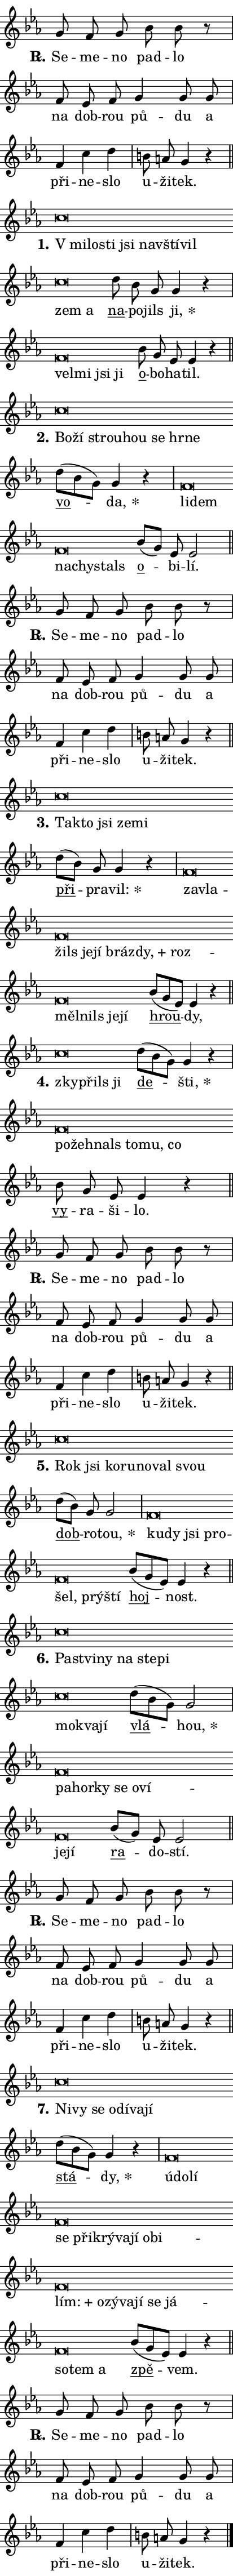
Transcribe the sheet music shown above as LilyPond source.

\version "2.22.1"
\header { tagline = "" }
\paper {
  indent = 0\cm
  top-margin = 0\cm
  right-margin = 0\cm
  bottom-margin = 0\cm
  left-margin = 0\cm
  paper-width = 7\cm
  page-breaking = #ly:one-page-breaking
  system-system-spacing.basic-distance = #11
  score-system-spacing.basic-distance = #11
  ragged-last = ##f
}


%% Author: Thomas Morley
%% https://lists.gnu.org/archive/html/lilypond-user/2020-05/msg00002.html
#(define (line-position grob)
"Returns position of @var[grob} in current system:
   @code{'start}, if at first time-step
   @code{'end}, if at last time-step
   @code{'middle} otherwise
"
  (let* ((col (ly:item-get-column grob))
         (ln (ly:grob-object col 'left-neighbor))
         (rn (ly:grob-object col 'right-neighbor))
         (col-to-check-left (if (ly:grob? ln) ln col))
         (col-to-check-right (if (ly:grob? rn) rn col))
         (break-dir-left
           (and
             (ly:grob-property col-to-check-left 'non-musical #f)
             (ly:item-break-dir col-to-check-left)))
         (break-dir-right
           (and
             (ly:grob-property col-to-check-right 'non-musical #f)
             (ly:item-break-dir col-to-check-right))))
        (cond ((eqv? 1 break-dir-left) 'start)
              ((eqv? -1 break-dir-right) 'end)
              (else 'middle))))

#(define (tranparent-at-line-position vctor)
  (lambda (grob)
  "Relying on @code{line-position} select the relevant enry from @var{vctor}.
Used to determine transparency,"
    (case (line-position grob)
      ((end) (not (vector-ref vctor 0)))
      ((middle) (not (vector-ref vctor 1)))
      ((start) (not (vector-ref vctor 2))))))

noteHeadBreakVisibility =
#(define-music-function (break-visibility)(vector?)
"Makes @code{NoteHead}s transparent relying on @var{break-visibility}"
#{
  \override NoteHead.transparent =
    #(tranparent-at-line-position break-visibility)
#})

#(define delete-ledgers-for-transparent-note-heads
  (lambda (grob)
    "Reads whether a @code{NoteHead} is transparent.
If so this @code{NoteHead} is removed from @code{'note-heads} from
@var{grob}, which is supposed to be @code{LedgerLineSpanner}.
As a result ledgers are not printed for this @code{NoteHead}"
    (let* ((nhds-array (ly:grob-object grob 'note-heads))
           (nhds-list
             (if (ly:grob-array? nhds-array)
                 (ly:grob-array->list nhds-array)
                 '()))
           ;; Relies on the transparent-property being done before
           ;; Staff.LedgerLineSpanner.after-line-breaking is executed.
           ;; This is fragile ...
           (to-keep
             (remove
               (lambda (nhd)
                 (ly:grob-property nhd 'transparent #f))
               nhds-list)))
      ;; TODO find a better method to iterate over grob-arrays, similiar
      ;; to filter/remove etc for lists
      ;; For now rebuilt from scratch
      (set! (ly:grob-object grob 'note-heads)  '())
      (for-each
        (lambda (nhd)
          (ly:pointer-group-interface::add-grob grob 'note-heads nhd))
        to-keep))))

hideNotes = {
  \noteHeadBreakVisibility #begin-of-line-visible
}
unHideNotes = {
  \noteHeadBreakVisibility #all-visible
}

% work-around for resetting accidentals
% https://lilypond.org/doc/v2.23/Documentation/notation/displaying-rhythms#unmetered-music
cadenzaMeasure = {
  \cadenzaOff
  \partial 1024 s1024
  \cadenzaOn
}

#(define-markup-command (accent layout props text) (markup?)
  "Underline accented syllable"
  (interpret-markup layout props
    #{\markup \override #'(offset . 4.3) \underline { #text }#}))

responsum = \markup \concat {
  "R" \hspace #-1.05 \path #0.1 #'((moveto 0 0.07) (lineto 0.9 0.8)) \hspace #0.05 "."
}

\layout {
    \context {
        \Staff
        \remove "Time_signature_engraver"
        \override LedgerLineSpanner.after-line-breaking = #delete-ledgers-for-transparent-note-heads
    }
    \context {
        \Voice {
            \override NoteHead.output-attributes = #'((class . "notehead"))
            \override Hairpin.height = #0.55
        }
    }
    \context {
        \Lyrics {
            \override StanzaNumber.output-attributes = #'((class . "stanzanumber"))
            \override LyricSpace.minimum-distance = #0.9
            \override LyricText.font-name = #"TeX Gyre Schola"
            \override LyricText.font-size = 1
            \override StanzaNumber.font-name = #"TeX Gyre Schola Bold"
            \override StanzaNumber.font-size = 1
        }
    }
}

% magnetic-lyrics.ily
%
%   written by
%     Jean Abou Samra <jean@abou-samra.fr>
%     Werner Lemberg <wl@gnu.org>
%
%   adapted by
%     Jiri Hon <jiri.hon@gmail.com>
%
% Version 2022-Apr-15

% https://www.mail-archive.com/lilypond-user@gnu.org/msg149350.html

#(define (Left_hyphen_pointer_engraver context)
   "Collect syllable-hyphen-syllable occurrences in lyrics and store
them in properties.  This engraver only looks to the left.  For
example, if the lyrics input is @code{foo -- bar}, it does the
following.

@itemize @bullet
@item
Set the @code{text} property of the @code{LyricHyphen} grob between
@q{foo} and @q{bar} to @code{foo}.

@item
Set the @code{left-hyphen} property of the @code{LyricText} grob with
text @q{foo} to the @code{LyricHyphen} grob between @q{foo} and
@q{bar}.
@end itemize

Use this auxiliary engraver in combination with the
@code{lyric-@/text::@/apply-@/magnetic-@/offset!} hook."
   (let ((hyphen #f)
         (text #f))
     (make-engraver
      (acknowledgers
       ((lyric-syllable-interface engraver grob source-engraver)
        (set! text grob)))
      (end-acknowledgers
       ((lyric-hyphen-interface engraver grob source-engraver)
        ;(when (not (grob::has-interface grob 'lyric-space-interface))
          (set! hyphen grob)));)
      ((stop-translation-timestep engraver)
       (when (and text hyphen)
         (ly:grob-set-object! text 'left-hyphen hyphen))
       (set! text #f)
       (set! hyphen #f)))))

#(define (lyric-text::apply-magnetic-offset! grob)
   "If the space between two syllables is less than the value in
property @code{LyricText@/.details@/.squash-threshold}, move the right
syllable to the left so that it gets concatenated with the left
syllable.

Use this function as a hook for
@code{LyricText@/.after-@/line-@/breaking} if the
@code{Left_@/hyphen_@/pointer_@/engraver} is active."
   (let ((hyphen (ly:grob-object grob 'left-hyphen #f)))
     (when hyphen
       (let ((left-text (ly:spanner-bound hyphen LEFT)))
         (when (grob::has-interface left-text 'lyric-syllable-interface)
           (let* ((common (ly:grob-common-refpoint grob left-text X))
                  (this-x-ext (ly:grob-extent grob common X))
                  (left-x-ext
                   (begin
                     ;; Trigger magnetism for left-text.
                     (ly:grob-property left-text 'after-line-breaking)
                     (ly:grob-extent left-text common X)))
                  ;; `delta` is the gap width between two syllables.
                  (delta (- (interval-start this-x-ext)
                            (interval-end left-x-ext)))
                  (details (ly:grob-property grob 'details))
                  (threshold (assoc-get 'squash-threshold details 0.2)))
             (when (< delta threshold)
               (let* (;; We have to manipulate the input text so that
                      ;; ligatures crossing syllable boundaries are not
                      ;; disabled.  For languages based on the Latin
                      ;; script this is essentially a beautification.
                      ;; However, for non-Western scripts it can be a
                      ;; necessity.
                      (lt (ly:grob-property left-text 'text))
                      (rt (ly:grob-property grob 'text))
                      (is-space (grob::has-interface hyphen 'lyric-space-interface))
                      (space (if is-space " " ""))
                      (space-markup (grob-interpret-markup grob " "))
                      (space-size (interval-length (ly:stencil-extent space-markup X)))
                      (extra-delta (if is-space space-size 0))
                      ;; Append new syllable.
                      (ltrt-space (if (and (string? lt) (string? rt))
                                (string-append lt space rt)
                                (make-concat-markup (list lt space rt))))
                      ;; Right-align `ltrt` to the right side.
                      (ltrt-space-markup (grob-interpret-markup
                               grob
                               (make-translate-markup
                                (cons (interval-length this-x-ext) 0)
                                (make-right-align-markup ltrt-space)))))
                 (begin
                   ;; Don't print `left-text`.
                   (ly:grob-set-property! left-text 'stencil #f)
                   ;; Set text and stencil (which holds all collected
                   ;; syllables so far) and shift it to the left.
                   (ly:grob-set-property! grob 'text ltrt-space)
                   (ly:grob-set-property! grob 'stencil ltrt-space-markup)
                   (ly:grob-translate-axis! grob (- (- delta extra-delta)) X))))))))))


#(define (lyric-hyphen::displace-bounds-first grob)
   ;; Make very sure this callback isn't triggered too early.
   (let ((left (ly:spanner-bound grob LEFT))
         (right (ly:spanner-bound grob RIGHT)))
     (ly:grob-property left 'after-line-breaking)
     (ly:grob-property right 'after-line-breaking)
     (ly:lyric-hyphen::print grob)))

squashThreshold = #0.4

\layout {
  \context {
    \Lyrics
    \consists #Left_hyphen_pointer_engraver
    \override LyricText.after-line-breaking =
      #lyric-text::apply-magnetic-offset!
    \override LyricHyphen.stencil = #lyric-hyphen::displace-bounds-first
    \override LyricText.details.squash-threshold = \squashThreshold
    \override LyricHyphen.minimum-distance = 0
    \override LyricHyphen.minimum-length = \squashThreshold
  }
}

squash = \override LyricText.details.squash-threshold = 9999
unSquash = \override LyricText.details.squash-threshold = \squashThreshold

left = \override LyricText.self-alignment-X = #LEFT
unLeft = \revert LyricText.self-alignment-X

starOffset = #(lambda (grob) 
                (let ((x_offset (ly:self-alignment-interface::aligned-on-x-parent grob)))
                  (if (= x_offset 0) 0 (+ x_offset 1.2))))

star = #(define-music-function (syllable)(string?)
"Append star separator at the end of a syllable"
#{
  \once \override LyricText.X-offset = #starOffset
  \lyricmode { \markup {
    #syllable
    \override #'((font-name . "TeX Gyre Schola Bold")) \hspace #0.2 \lower #0.65 \larger "*"
  } }
#})

starAccent = #(define-music-function (syllable)(string?)
"Append star separator at the end of a syllable and make accent"
#{
  \once \override LyricText.X-offset = #starOffset
  \lyricmode { \markup {
    \accent #syllable
    \override #'((font-name . "TeX Gyre Schola Bold")) \hspace #0.2 \lower #0.65 \larger "*"
  } }
#})

breath = #(define-music-function (syllable)(string?)
"Append breathing indicator at the end of a syllable"
#{
  \lyricmode { \markup { #syllable "+" } }
#})

optionalBreath = #(define-music-function (syllable)(string?)
"Append optional breathing indicator at the end of a syllable"
#{
  \lyricmode { \markup { #syllable "(+)" } }
#})


\score {
    <<
        \new Voice = "melody" { \cadenzaOn \key es \major \relative { g'8 f g bes bes r \cadenzaMeasure \bar "|" f8 es f g4 g8 g8 \cadenzaMeasure \bar "|" f4 c' d \cadenzaMeasure \bar "|" b8 a g4 r \cadenzaMeasure \bar "||" \break }
\relative { c''\breve*1/16 \hideNotes \breve*1/16 \bar "" \breve*1/16 \bar "" \breve*1/16 \bar "" \breve*1/16 \bar "" \breve*1/16 \bar "" \breve*1/16 \bar "" \breve*1/16 \breve*1/16 \bar "" \unHideNotes \bar "" d8 bes g g4 r \cadenzaMeasure \bar "|" f\breve*1/16 \hideNotes \breve*1/16 \bar "" \breve*1/16 \breve*1/16 \bar "" \unHideNotes \bar "" bes8 g es es4 r \cadenzaMeasure \bar "||" \break }
\relative { c''\breve*1/16 \hideNotes \breve*1/16 \bar "" \breve*1/16 \bar "" \breve*1/16 \bar "" \breve*1/16 \bar "" \breve*1/16 \breve*1/16 \bar "" \unHideNotes \bar "" d8[( bes g)] g4 r \cadenzaMeasure \bar "|" f\breve*1/16 \hideNotes \breve*1/16 \bar "" \breve*1/16 \bar "" \breve*1/16 \breve*1/16 \bar "" \unHideNotes \bar "" bes8[( g)] es es2 \cadenzaMeasure \bar "||" \break }
\relative { g'8 f g bes bes r \cadenzaMeasure \bar "|" f8 es f g4 g8 g8 \cadenzaMeasure \bar "|" f4 c' d \cadenzaMeasure \bar "|" b8 a g4 r \cadenzaMeasure \bar "||" \break }
\relative { c''\breve*1/16 \hideNotes \breve*1/16 \bar "" \breve*1/16 \bar "" \breve*1/16 \breve*1/16 \bar "" \unHideNotes \bar "" d8[( bes)] g g4 r \cadenzaMeasure \bar "|" f\breve*1/16 \hideNotes \breve*1/16 \bar "" \breve*1/16 \bar "" \breve*1/16 \bar "" \breve*1/16 \bar "" \breve*1/16 \bar "" \breve*1/16 \bar "" \breve*1/16 \bar "" \breve*1/16 \bar "" \breve*1/16 \bar "" \breve*1/16 \breve*1/16 \bar "" \unHideNotes \bar "" bes8[( g es)] es4 r \cadenzaMeasure \bar "||" \break }
\relative { c''\breve*1/16 \hideNotes \breve*1/16 \breve*1/16 \bar "" \unHideNotes \bar "" d8[( bes g)] g4 r \cadenzaMeasure \bar "|" f\breve*1/16 \hideNotes \breve*1/16 \bar "" \breve*1/16 \bar "" \breve*1/16 \bar "" \breve*1/16 \breve*1/16 \bar "" \unHideNotes \bar "" bes8 g es es4 r \cadenzaMeasure \bar "||" \break }
\relative { g'8 f g bes bes r \cadenzaMeasure \bar "|" f8 es f g4 g8 g8 \cadenzaMeasure \bar "|" f4 c' d \cadenzaMeasure \bar "|" b8 a g4 r \cadenzaMeasure \bar "||" \break }
\relative { c''\breve*1/16 \hideNotes \breve*1/16 \bar "" \breve*1/16 \bar "" \breve*1/16 \bar "" \breve*1/16 \bar "" \breve*1/16 \breve*1/16 \bar "" \unHideNotes \bar "" d8[( bes)] g g2 \cadenzaMeasure \bar "|" f\breve*1/16 \hideNotes \breve*1/16 \bar "" \breve*1/16 \bar "" \breve*1/16 \bar "" \breve*1/16 \bar "" \breve*1/16 \breve*1/16 \bar "" \unHideNotes \bar "" bes8[( g es)] es4 r \cadenzaMeasure \bar "||" \break }
\relative { c''\breve*1/16 \hideNotes \breve*1/16 \bar "" \breve*1/16 \bar "" \breve*1/16 \bar "" \breve*1/16 \bar "" \breve*1/16 \bar "" \breve*1/16 \bar "" \breve*1/16 \breve*1/16 \bar "" \unHideNotes \bar "" d8[( bes g)] g2 \cadenzaMeasure \bar "|" f\breve*1/16 \hideNotes \breve*1/16 \bar "" \breve*1/16 \bar "" \breve*1/16 \bar "" \breve*1/16 \bar "" \breve*1/16 \bar "" \breve*1/16 \breve*1/16 \bar "" \unHideNotes \bar "" bes8[( g)] es es2 \cadenzaMeasure \bar "||" \break }
\relative { g'8 f g bes bes r \cadenzaMeasure \bar "|" f8 es f g4 g8 g8 \cadenzaMeasure \bar "|" f4 c' d \cadenzaMeasure \bar "|" b8 a g4 r \cadenzaMeasure \bar "||" \break }
\relative { c''\breve*1/16 \hideNotes \breve*1/16 \bar "" \breve*1/16 \bar "" \breve*1/16 \bar "" \breve*1/16 \bar "" \breve*1/16 \breve*1/16 \bar "" \unHideNotes \bar "" d8[( bes g)] g4 r \cadenzaMeasure \bar "|" f\breve*1/16 \hideNotes \breve*1/16 \bar "" \breve*1/16 \bar "" \breve*1/16 \bar "" \breve*1/16 \bar "" \breve*1/16 \bar "" \breve*1/16 \bar "" \breve*1/16 \bar "" \breve*1/16 \bar "" \breve*1/16 \bar "" \breve*1/16 \bar "" \breve*1/16 \bar "" \breve*1/16 \bar "" \breve*1/16 \bar "" \breve*1/16 \bar "" \breve*1/16 \bar "" \breve*1/16 \bar "" \breve*1/16 \bar "" \breve*1/16 \breve*1/16 \bar "" \unHideNotes \bar "" bes8[( g es)] es4 r \cadenzaMeasure \bar "||" \break }
\relative { g'8 f g bes bes r \cadenzaMeasure \bar "|" f8 es f g4 g8 g8 \cadenzaMeasure \bar "|" f4 c' d \cadenzaMeasure \bar "|" b8 a g4 r \cadenzaMeasure \bar "||" \break } \bar "|." }
        \new Lyrics \lyricsto "melody" { \lyricmode { \set stanza = \responsum
Se -- me -- no pad -- lo na dob -- rou pů -- du a při -- ne -- slo u -- ži -- tek.
\set stanza = "1."
\left "V mi" -- \squash lo -- sti jsi na -- vští -- vil zem a \unLeft \unSquash \markup \accent na -- po -- jils \star ji, \left vel -- \squash mi jsi ji \unLeft \unSquash \markup \accent o -- bo -- ha -- til.
\set stanza = "2."
\left Bo -- \squash ží strou -- hou se hr -- ne \unLeft \unSquash \markup \accent vo -- \star da, \left li -- \squash dem na -- chy -- stals \unLeft \unSquash \markup \accent o -- bi -- lí.
\set stanza = \responsum
Se -- me -- no pad -- lo na dob -- rou pů -- du a při -- ne -- slo u -- ži -- tek.
\set stanza = "3."
\left Tak -- \squash to jsi ze -- mi \unLeft \unSquash \markup \accent při -- pra -- \star vil: \left za -- \squash vla -- žils je -- jí bráz -- \breath "dy," roz -- měl -- nils je -- jí \unLeft \unSquash \markup \accent hrou -- dy,
\set stanza = "4."
\left zky -- \squash přils ji \unLeft \unSquash \markup \accent de -- \star šti, \left po -- \squash žeh -- nals to -- mu, co \unLeft \unSquash \markup \accent vy -- ra -- ši -- lo.
\set stanza = \responsum
Se -- me -- no pad -- lo na dob -- rou pů -- du a při -- ne -- slo u -- ži -- tek.
\set stanza = "5."
\left Rok \squash jsi ko -- ru -- no -- val svou \unLeft \unSquash \markup \accent dob -- ro -- \star tou, \left ku -- \squash dy jsi pro -- šel, prý -- ští \unLeft \unSquash \markup \accent hoj -- nost.
\set stanza = "6."
\left Pa -- \squash stvi -- ny na ste -- pi mo -- kva -- jí \unLeft \unSquash \markup \accent vlá -- \star hou, \left pa -- \squash hor -- ky se o -- ví -- je -- jí \unLeft \unSquash \markup \accent ra -- do -- stí.
\set stanza = \responsum
Se -- me -- no pad -- lo na dob -- rou pů -- du a při -- ne -- slo u -- ži -- tek.
\set stanza = "7."
\left Ni -- \squash vy se o -- dí -- va -- jí \unLeft \unSquash \markup \accent stá -- \star dy, \left ú -- \squash do -- lí se při -- krý -- va -- jí o -- bi -- \breath "lím:" o -- zý -- va -- jí se já -- so -- tem a \unLeft \unSquash \markup \accent zpě -- vem.
\set stanza = \responsum
Se -- me -- no pad -- lo na dob -- rou pů -- du a při -- ne -- slo u -- ži -- tek. } }
    >>
    \layout {}
}
